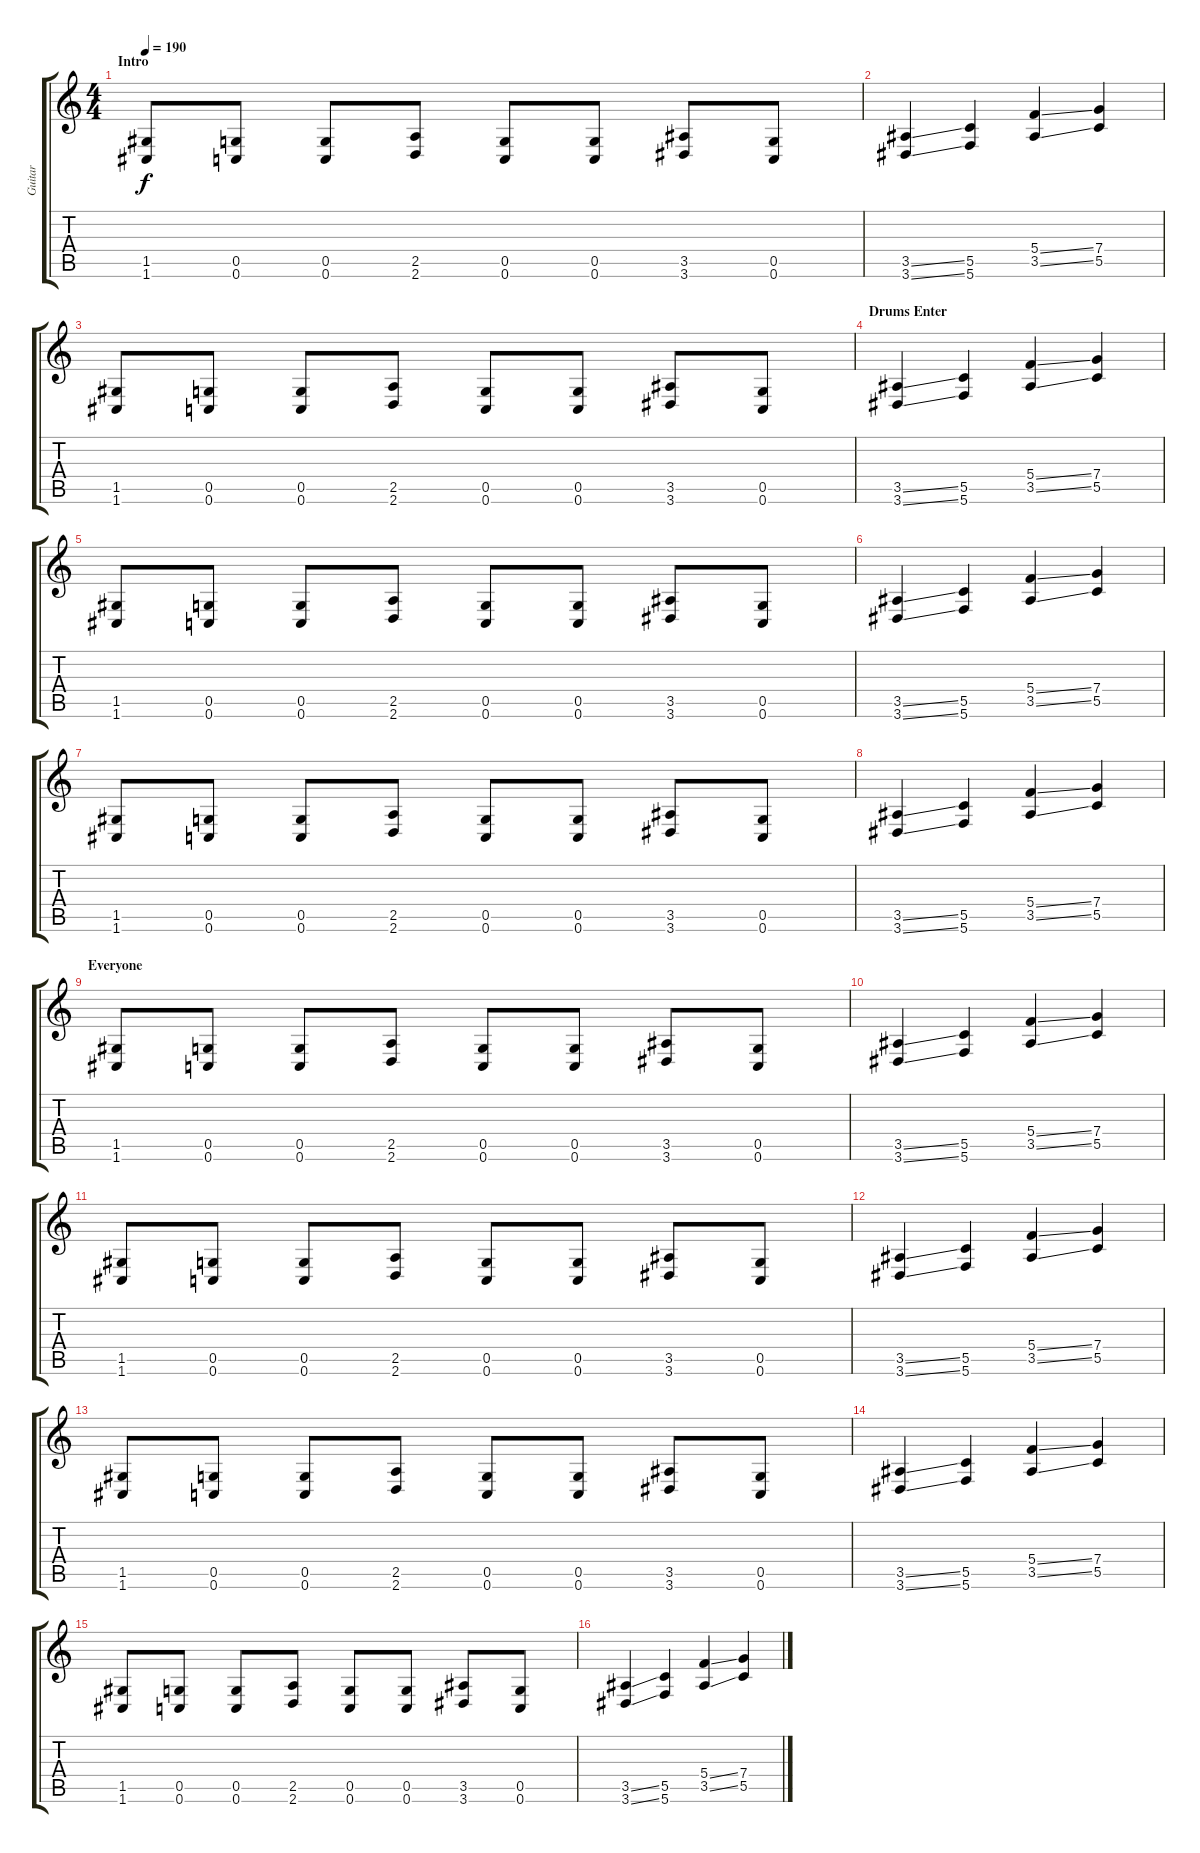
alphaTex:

\track ("Guitar" "Guitar") {instrument distortionguitar}
\staff {score tabs}
\tuning (D4 A3 F3 C3 G2 C2) {hide}
\ts (4 4)
\section ("" "Intro")
\tempo 190
\clef g2
\ks c
(1.5 1.6).8{dy f instrument distortionguitar} (0.5 0.6).8 (0.5 0.6).8 (2.5 2.6).8 (0.5 0.6).8 (0.5 0.6).8 (3.5 3.6).8 (0.5 0.6).8 |
(3.5{ss} 3.6{ss}).4 (5.5 5.6).4 (5.4{ss} 3.5{ss}).4 (7.4 5.5).4 |
(1.5 1.6).8 (0.5 0.6).8 (0.5 0.6).8 (2.5 2.6).8 (0.5 0.6).8 (0.5 0.6).8 (3.5 3.6).8 (0.5 0.6).8 |
\section ("" "Drums Enter")
(3.5{ss} 3.6{ss}).4 (5.5 5.6).4 (5.4{ss} 3.5{ss}).4 (7.4 5.5).4 |
(1.5 1.6).8 (0.5 0.6).8 (0.5 0.6).8 (2.5 2.6).8 (0.5 0.6).8 (0.5 0.6).8 (3.5 3.6).8 (0.5 0.6).8 |
(3.5{ss} 3.6{ss}).4 (5.5 5.6).4 (5.4{ss} 3.5{ss}).4 (7.4 5.5).4 |
(1.5 1.6).8 (0.5 0.6).8 (0.5 0.6).8 (2.5 2.6).8 (0.5 0.6).8 (0.5 0.6).8 (3.5 3.6).8 (0.5 0.6).8 |
(3.5{ss} 3.6{ss}).4 (5.5 5.6).4 (5.4{ss} 3.5{ss}).4 (7.4 5.5).4 |
\section ("" "Everyone")
(1.5 1.6).8 (0.5 0.6).8 (0.5 0.6).8 (2.5 2.6).8 (0.5 0.6).8 (0.5 0.6).8 (3.5 3.6).8 (0.5 0.6).8 |
(3.5{ss} 3.6{ss}).4 (5.5 5.6).4 (5.4{ss} 3.5{ss}).4 (7.4 5.5).4 |
(1.5 1.6).8 (0.5 0.6).8 (0.5 0.6).8 (2.5 2.6).8 (0.5 0.6).8 (0.5 0.6).8 (3.5 3.6).8 (0.5 0.6).8 |
(3.5{ss} 3.6{ss}).4 (5.5 5.6).4 (5.4{ss} 3.5{ss}).4 (7.4 5.5).4 |
(1.5 1.6).8 (0.5 0.6).8 (0.5 0.6).8 (2.5 2.6).8 (0.5 0.6).8 (0.5 0.6).8 (3.5 3.6).8 (0.5 0.6).8 |
(3.5{ss} 3.6{ss}).4 (5.5 5.6).4 (5.4{ss} 3.5{ss}).4 (7.4 5.5).4 |
(1.5 1.6).8 (0.5 0.6).8 (0.5 0.6).8 (2.5 2.6).8 (0.5 0.6).8 (0.5 0.6).8 (3.5 3.6).8 (0.5 0.6).8 |
(3.5{ss} 3.6{ss}).4 (5.5 5.6).4 (5.4{ss} 3.5{ss}).4 (7.4 5.5).4
